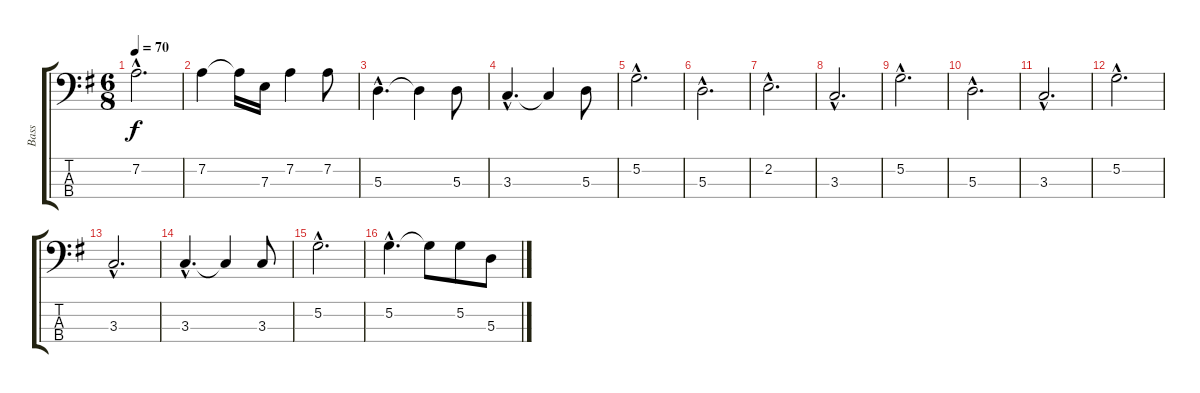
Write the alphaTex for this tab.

\track ("Bass" "Bass") {instrument electricbassfinger}
\staff {score tabs}
\tuning (G2 D2 A1 E1) {hide}
\ts (6 8)
\tempo 70
\clef f4
\ks g
7.2{hac}.2{d dy f} |
7.2.4 7.2{t}.16 7.3.16 7.2.4 7.2.8 |
5.3{hac}.4{d} 5.3{t}.4 5.3.8 |
3.3{hac}.4{d} 3.3{t}.4 5.3.8 |
5.2{hac}.2{d} |
5.3{hac}.2{d} |
2.2{hac}.2{d} |
3.3{hac}.2{d} |
5.2{hac}.2{d} |
5.3{hac}.2{d} |
3.3{hac}.2{d} |
5.2{hac}.2{d} |
3.3{hac}.2{d} |
3.3{hac}.4{d} 3.3{t}.4 3.3.8 |
5.2{hac}.2{d} |
5.2{hac}.4{d} 5.2{t}.8 5.2.8 5.3.8
